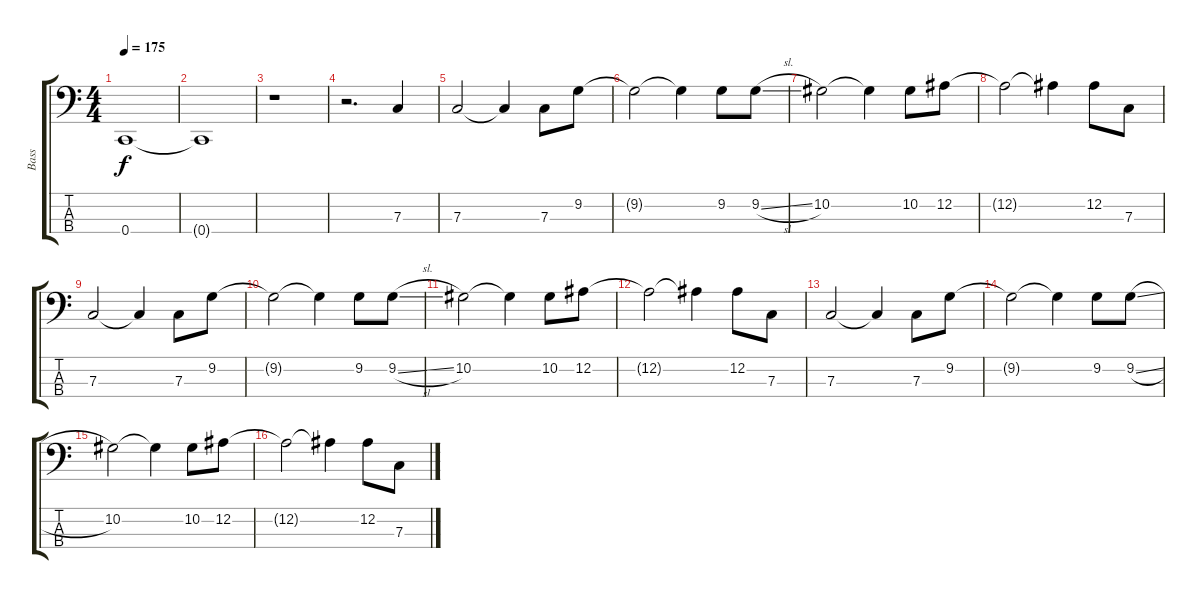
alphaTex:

\track ("Bass" "Bass") {instrument electricbasspick}
\staff {score tabs}
\tuning (Eb2 Bb1 F1 C1) {hide}
\ts (4 4)
\tempo 175
\clef f4
\ks c
0.4{t}.1{dy f} |
0.4{t}.1 |
r.1 |
r.2{d} 7.3.4 |
7.3.2 7.3{t}.4 7.3.8 9.2.8 |
9.2{t}.2 9.2{t}.4 9.2.8 9.2{sl}.8 |
10.2.2 10.2{t}.4 10.2.8 12.2.8 |
12.2{t}.2 12.2{t}.4 12.2.8 7.3.8 |
7.3.2 7.3{t}.4 7.3.8 9.2.8 |
9.2{t}.2 9.2{t}.4 9.2.8 9.2{sl}.8 |
10.2.2 10.2{t}.4 10.2.8 12.2.8 |
12.2{t}.2 12.2{t}.4 12.2.8 7.3.8 |
7.3.2 7.3{t}.4 7.3.8 9.2.8 |
9.2{t}.2 9.2{t}.4 9.2.8 9.2{sl}.8 |
10.2.2 10.2{t}.4 10.2.8 12.2.8 |
12.2{t}.2 12.2{t}.4 12.2.8 7.3.8
